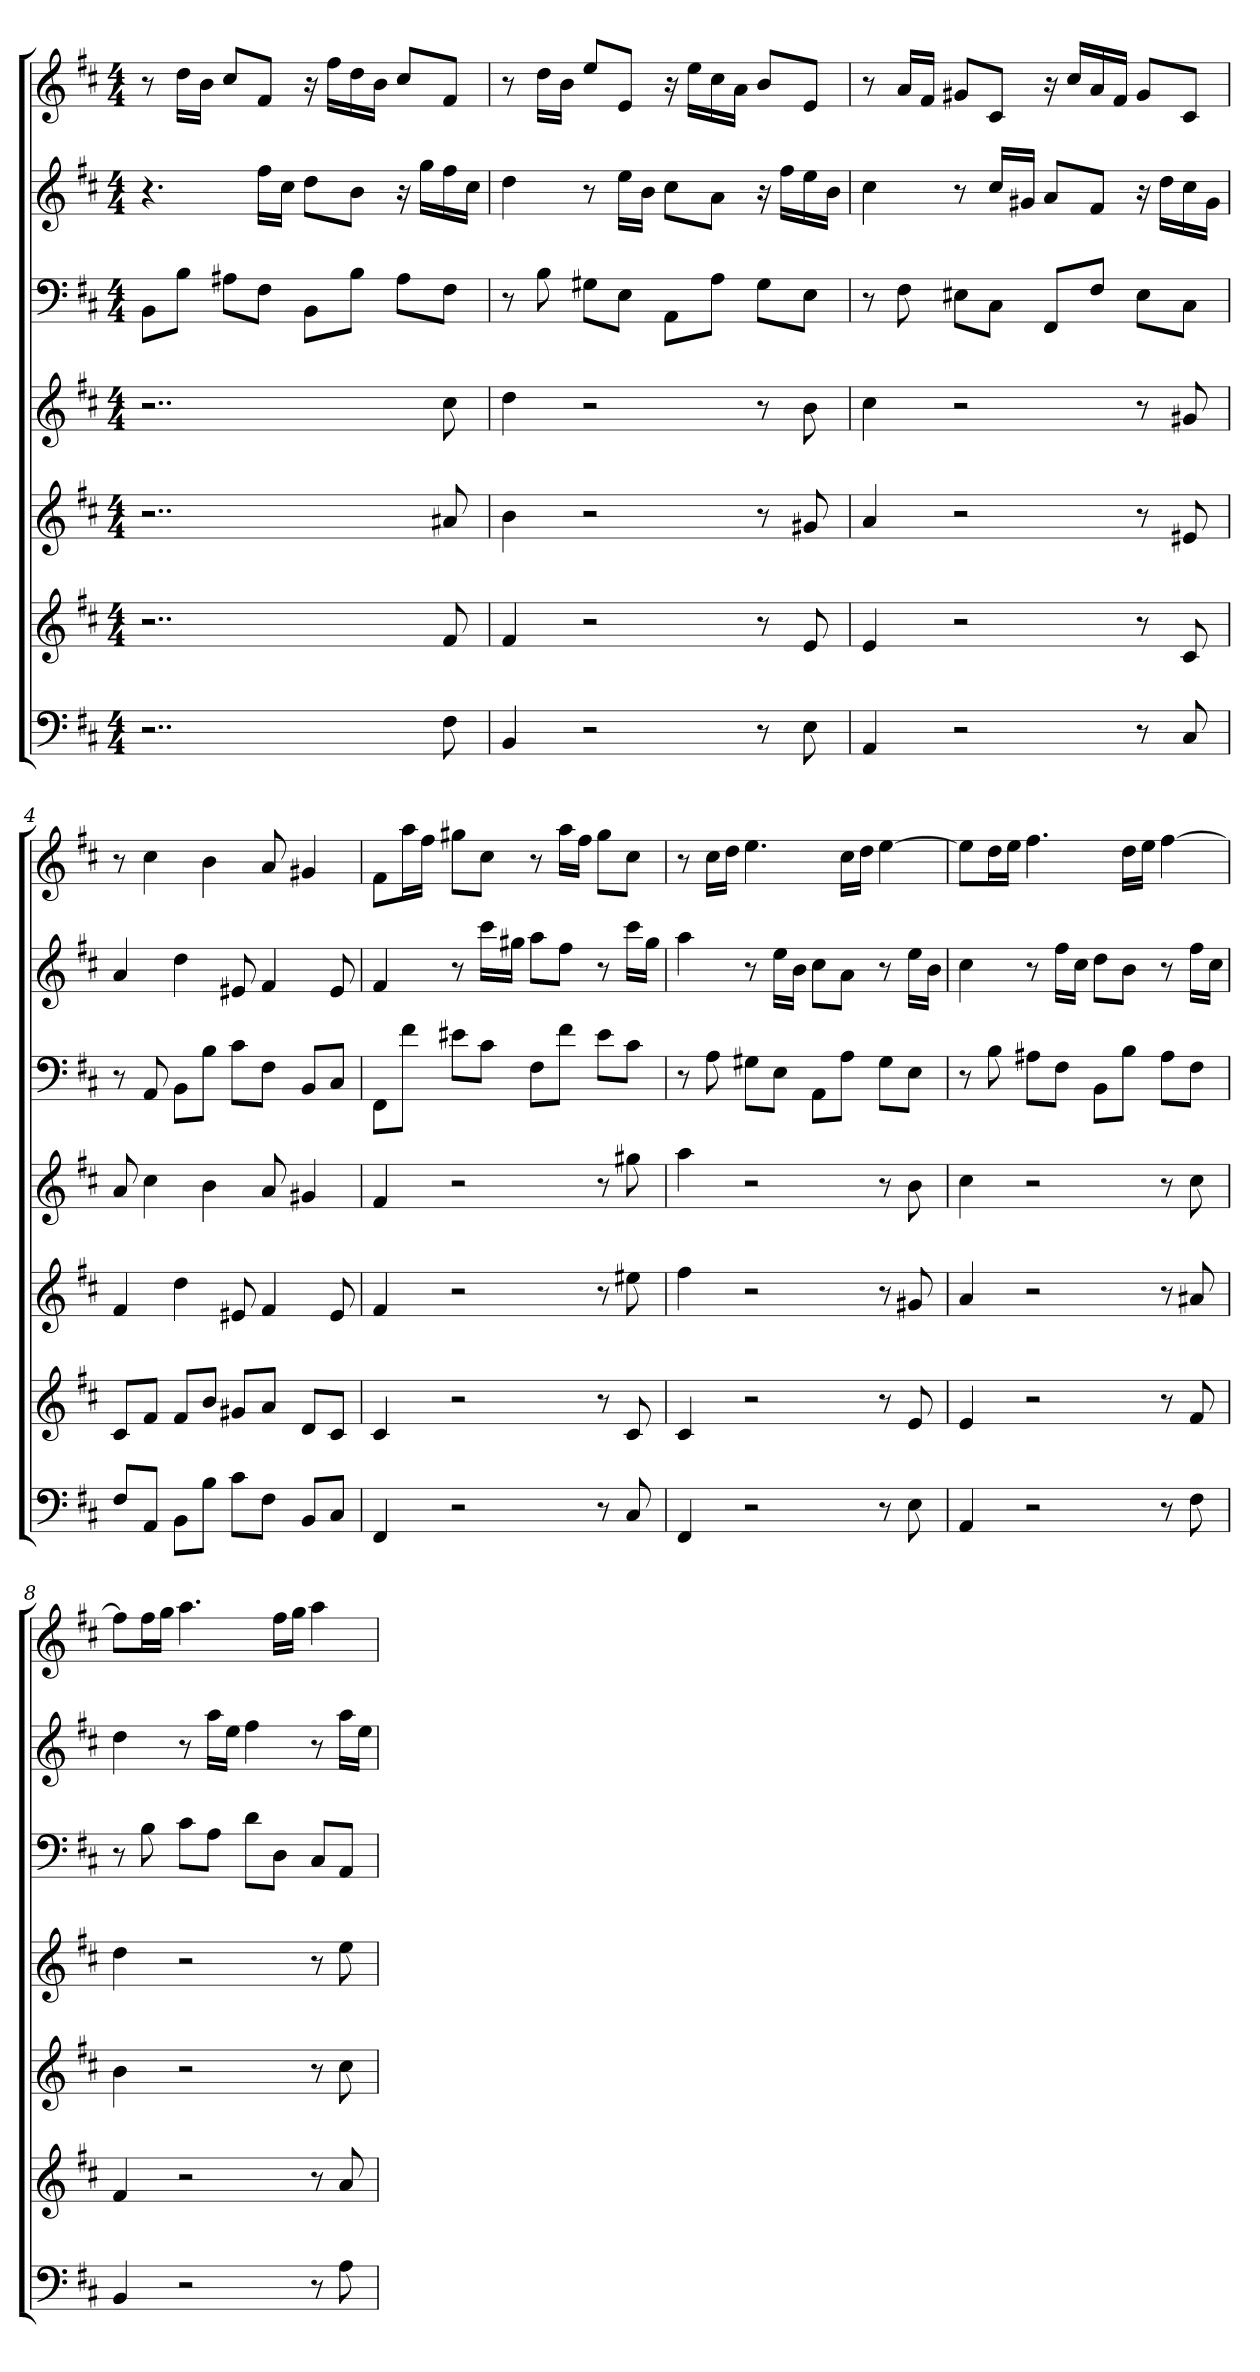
**kern	**kern	**kern	**kern	**kern	**kern	**kern
*part7	*part6	*part5	*part4	*part3	*part2	*part1
*staff7	*staff6	*staff5	*staff4	*staff3	*staff2	*staff1
*k[f#c#]	*k[f#c#]	*k[f#c#]	*k[f#c#]	*k[f#c#]	*k[f#c#]	*k[f#c#]
*b:	*b:	*b:	*b:	*b:	*b:	*b:
*M4/4	*M4/4	*M4/4	*M4/4	*M4/4	*M4/4	*M4/4
=1	=1	=1	=1	=1	=1	=1
2..r	2..r	2..r	2..r	8BBL	4.r	8r
.	.	.	.	8BJ	.	16ddLL
.	.	.	.	.	.	16bJJ
.	.	.	.	8A#XL	.	8cc#L
.	.	.	.	8F#J	16ff#LL	8f#J
.	.	.	.	.	16cc#JJ	.
.	.	.	.	8BBL	8ddL	16r
.	.	.	.	.	.	16ff#LL
.	.	.	.	8BJ	8bJ	16dd
.	.	.	.	.	.	16bJJ
.	.	.	.	8A#L	16r	8cc#L
.	.	.	.	.	16ggLL	.
8F#	8f#	8a#X	8cc#	8F#J	16ff#	8f#J
.	.	.	.	.	16cc#JJ	.
=2	=2	=2	=2	=2	=2	=2
4BB	4f#	4b	4dd	8r	4dd	8r
.	.	.	.	8B	.	16ddLL
.	.	.	.	.	.	16bJJ
2r	2r	2r	2r	8G#XL	8r	8eeL
.	.	.	.	8EJ	16eeLL	8eJ
.	.	.	.	.	16bJJ	.
.	.	.	.	8AAL	8cc#L	16r
.	.	.	.	.	.	16eeLL
.	.	.	.	8AJ	8aJ	16cc#
.	.	.	.	.	.	16aJJ
8r	8r	8r	8r	8G#L	16r	8bL
.	.	.	.	.	16ff#LL	.
8E	8e	8g#X	8b	8EJ	16ee	8eJ
.	.	.	.	.	16bJJ	.
=3	=3	=3	=3	=3	=3	=3
4AA	4e	4a	4cc#	8r	4cc#	8r
.	.	.	.	8F#	.	16aLL
.	.	.	.	.	.	16f#JJ
2r	2r	2r	2r	8E#XL	8r	8g#XL
.	.	.	.	8C#J	16cc#LL	8c#J
.	.	.	.	.	16g#XJJ	.
.	.	.	.	8FF#L	8aL	16r
.	.	.	.	.	.	16cc#LL
.	.	.	.	8F#J	8f#J	16a
.	.	.	.	.	.	16f#JJ
8r	8r	8r	8r	8E#L	16r	8g#L
.	.	.	.	.	16ddLL	.
8C#	8c#	8e#X	8g#X	8C#J	16cc#	8c#J
.	.	.	.	.	16g#JJ	.
=4	=4	=4	=4	=4	=4	=4
8F#L	8c#L	4f#	8a	8r	4a	8r
8AAJ	8f#J	.	4cc#	8AA	.	4cc#
8BBL	8f#L	4dd	.	8BBL	4dd	.
8BJ	8bJ	.	4b	8BJ	.	4b
8c#L	8g#XL	8e#X	.	8c#L	8e#X	.
8F#J	8aJ	4f#	8a	8F#J	4f#	8a
8BBL	8dL	.	4g#X	8BBL	.	4g#X
8C#J	8c#J	8e#	.	8C#J	8e#	.
=5	=5	=5	=5	=5	=5	=5
4FF#	4c#	4f#	4f#	8FF#L	4f#	8f#L
.	.	.	.	8f#J	.	16aaL
.	.	.	.	.	.	16ff#JJ
2r	2r	2r	2r	8e#XL	8r	8gg#XL
.	.	.	.	8c#J	16ccc#LL	8cc#J
.	.	.	.	.	16gg#XJJ	.
.	.	.	.	8F#L	8aaL	8r
.	.	.	.	8f#J	8ff#J	16aaLL
.	.	.	.	.	.	16ff#JJ
8r	8r	8r	8r	8e#L	8r	8gg#L
8C#	8c#	8ee#X	8gg#X	8c#J	16ccc#LL	8cc#J
.	.	.	.	.	16gg#JJ	.
=6	=6	=6	=6	=6	=6	=6
4FF#	4c#	4ff#	4aa	8r	4aa	8r
.	.	.	.	8A	.	16cc#LL
.	.	.	.	.	.	16ddJJ
2r	2r	2r	2r	8G#XL	8r	4.ee
.	.	.	.	8EJ	16eeLL	.
.	.	.	.	.	16bJJ	.
.	.	.	.	8AAL	8cc#L	.
.	.	.	.	8AJ	8aJ	16cc#LL
.	.	.	.	.	.	16ddJJ
8r	8r	8r	8r	8G#L	8r	[4ee
8E	8e	8g#X	8b	8EJ	16eeLL	.
.	.	.	.	.	16bJJ	.
=7	=7	=7	=7	=7	=7	=7
4AA	4e	4a	4cc#	8r	4cc#	8eeL]
.	.	.	.	8B	.	16ddL
.	.	.	.	.	.	16eeJJ
2r	2r	2r	2r	8A#XL	8r	4.ff#
.	.	.	.	8F#J	16ff#LL	.
.	.	.	.	.	16cc#JJ	.
.	.	.	.	8BBL	8ddL	.
.	.	.	.	8BJ	8bJ	16ddLL
.	.	.	.	.	.	16eeJJ
8r	8r	8r	8r	8A#L	8r	[4ff#
8F#	8f#	8a#X	8cc#	8F#J	16ff#LL	.
.	.	.	.	.	16cc#JJ	.
=8	=8	=8	=8	=8	=8	=8
4BB	4f#	4b	4dd	8r	4dd	8ff#L]
.	.	.	.	8B	.	16ff#L
.	.	.	.	.	.	16ggJJ
2r	2r	2r	2r	8c#L	8r	4.aa
.	.	.	.	8AJ	16aaLL	.
.	.	.	.	.	16eeJJ	.
.	.	.	.	8dL	4ff#	.
.	.	.	.	8DJ	.	16ff#LL
.	.	.	.	.	.	16ggJJ
8r	8r	8r	8r	8C#L	8r	4aa
8A	8a	8cc#	8ee	8AAJ	16aaLL	.
.	.	.	.	.	16eeJJ	.
=	=	=	=	=	=	=
*-	*-	*-	*-	*-	*-	*-
